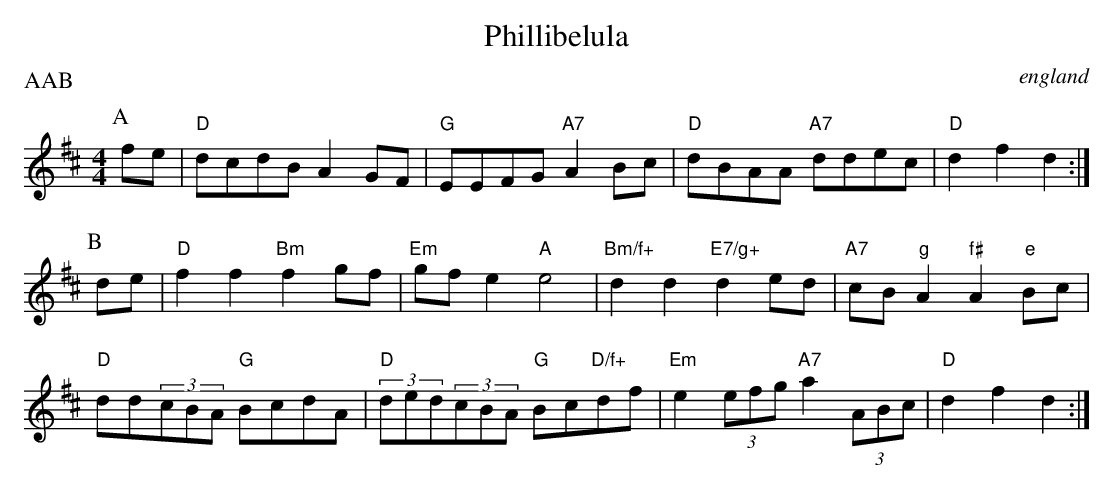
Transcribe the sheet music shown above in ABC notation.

X:1
T:Phillibelula
O:england
P:AAB
M:4/4
L:1/8
K:D
P:A
fe|"D"dcdB A2GF|"G"EEFG "A7"A2Bc|"D"dBAA "A7"ddec|"D"d2f2 d2:|
P:B
de|"D"f2f2 "Bm"f2gf|"Em"gfe2 "A"e4|"Bm/f+"d2d2 "E7/g+"d2ed|\
"A7"cB"g"A2 "f#"A2"e"Bc|
"D"dd(3cBA "G"BcdA|(3"D"ded(3cBA "G"Bc"D/f+"df|"Em"e2(3efg "A7"a2(3ABc|\
"D"d2f2 d2:|
